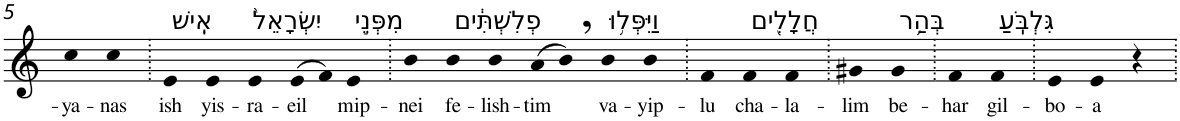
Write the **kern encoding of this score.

**kern	**text
*part1	*part1
*staff1	*staff1
*I"Piano	*
*I'Pno	*
!!LO:PB:g=z
*clefG2	*
*k[]	*
=5	=5
!	!LO:LY:b
4cc	-ya-
!	!LO:LY:b
4cc	-nas
=6.	=6.
!LO:TX:a:t=אִֽישׁ	!
!	!LO:LY:b
4e	ish
!LO:TX:a:t=יִשְׂרָאֵל֙	!
!	!LO:LY:b
4e	yis-
!	!LO:LY:b
4e	-ra-
!	!LO:LY:b
(>8e	-eil
8f)	.
!LO:TX:a:t=מִפְּנֵ֣י	!
!	!LO:LY:b
4e	mip-
=7.	=7.
!	!LO:LY:b
4b	-nei
!LO:TX:a:t=פְלִשְׁתִּ֔ים	!
!	!LO:LY:b
4b	fe-
!	!LO:LY:b
4b	-lish-
!	!LO:LY:b
(>8a	-tim
8b,)	.
!LO:TX:a:t=וַיִּפְּל֥וּ	!
!	!LO:LY:b
4b	va-
!	!LO:LY:b
4b	-yip-
=8.	=8.
!	!LO:LY:b
4f	-lu
!LO:TX:a:t=חֲלָלִ֖ים	!
!	!LO:LY:b
4f	cha-
!	!LO:LY:b
4f	-la-
=9.	=9.
!	!LO:LY:b
4g#X	-lim
!LO:TX:a:t=בְּהַ֥ר	!
!	!LO:LY:b
4g#	be-
=10.	=10.
!	!LO:LY:b
4f	-har
!LO:TX:a:t=גִּלְבֹּֽעַ	!
!	!LO:LY:b
4f	gil-
=11.	=11.
!	!LO:LY:b
4e	-bo-
!	!LO:LY:b
4e	-a
4r	.
=.	=.
*-	*-
